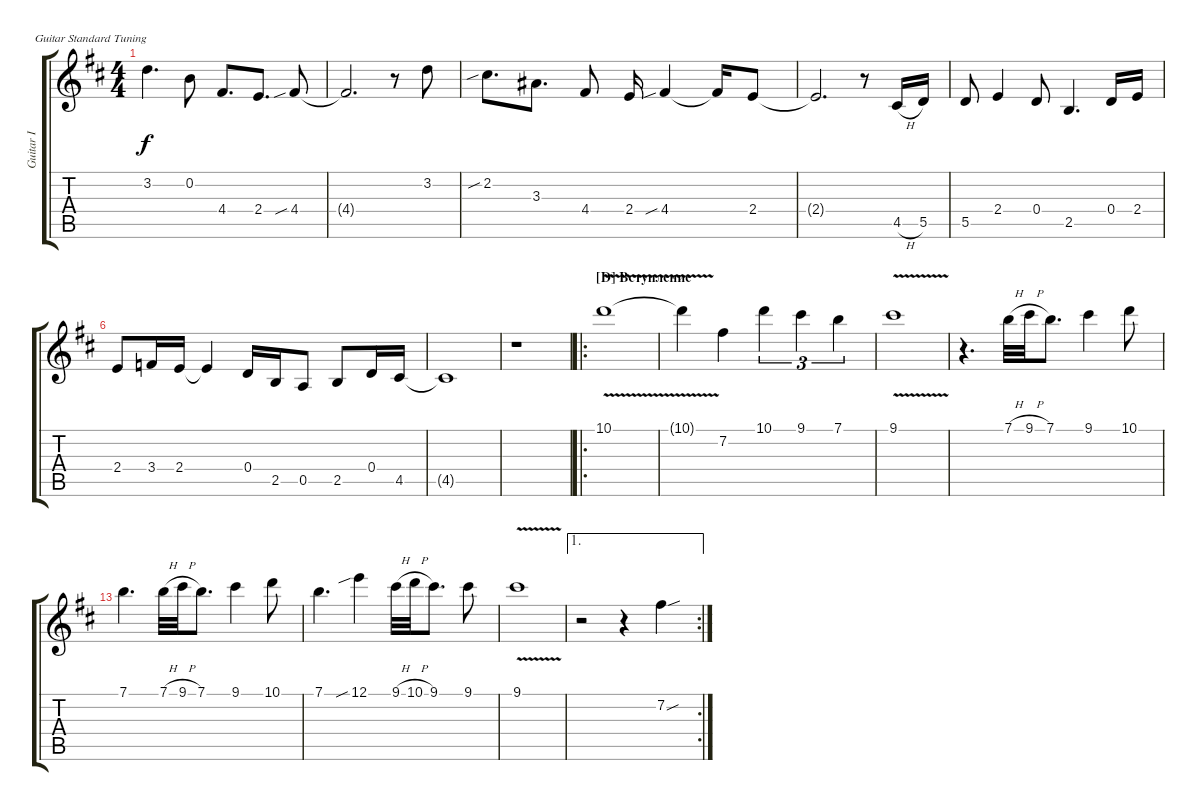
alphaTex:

\bracketExtendMode groupsimilarinstruments
\multiTrackTrackNamePolicy hidden
\firstSystemTrackNameMode fullname
\otherSystemsTrackNameMode fullname
\otherSystemsTrackNameOrientation horizontal
\defaultBarNumberDisplay FirstOfSystem
\track ("Guitar I" "S-Gt") {instrument acousticguitarsteel}
\staff {score tabs}
\tuning (E4 B3 G3 D3 A2 E2)
\ts (4 4)
\tempo (90 hide)
\clef g2
\ks d
3.2.4{d dy f} 0.2.8 4.4.8{d} 2.4.8{d} 4.4{sib}.8 |
4.4{t}.2{d} r.8 3.2.8 |
2.2{sib}.8{d} 3.3.8{d} 4.4.8 2.4.16 4.4{sib}.4 4.4{t}.16 2.4.8 |
2.4{t}.2{d} r.8 4.5{h}.16 5.5.16 |
5.5.8 2.4.4 0.4.8 2.5.4{d} 0.4.16 2.4.16 |
2.4.8 3.4.16 2.4.16 2.4{t}.4 0.4.16 2.5.16 0.5.8 2.5.8 0.4.16 4.5.16 |
4.5{t}.1 |
r.1 |
\ro
\section ("D" "Вступление")
10.1{v}.1 |
10.1{v t}.4 7.2.4 10.1.4{tu (3 2)} 9.1.4{tu (3 2)} 7.1.4{tu (3 2)} |
9.1{v}.1 |
r.4{d} 7.1{h}.32 9.1{h}.32 7.1.8{d} 9.1.4 10.1.8 |
7.1.4{d} 7.1{h}.32 9.1{h}.32 7.1.8{d} 9.1.4 10.1.8 |
7.1.4{d} 12.1{sib}.4 9.1{h}.32 10.1{h}.32 9.1.8{d} 9.1.8 |
9.1{v}.1 |
\ae 1
\rc 2
r.2 r.4 7.2{sou}.4
